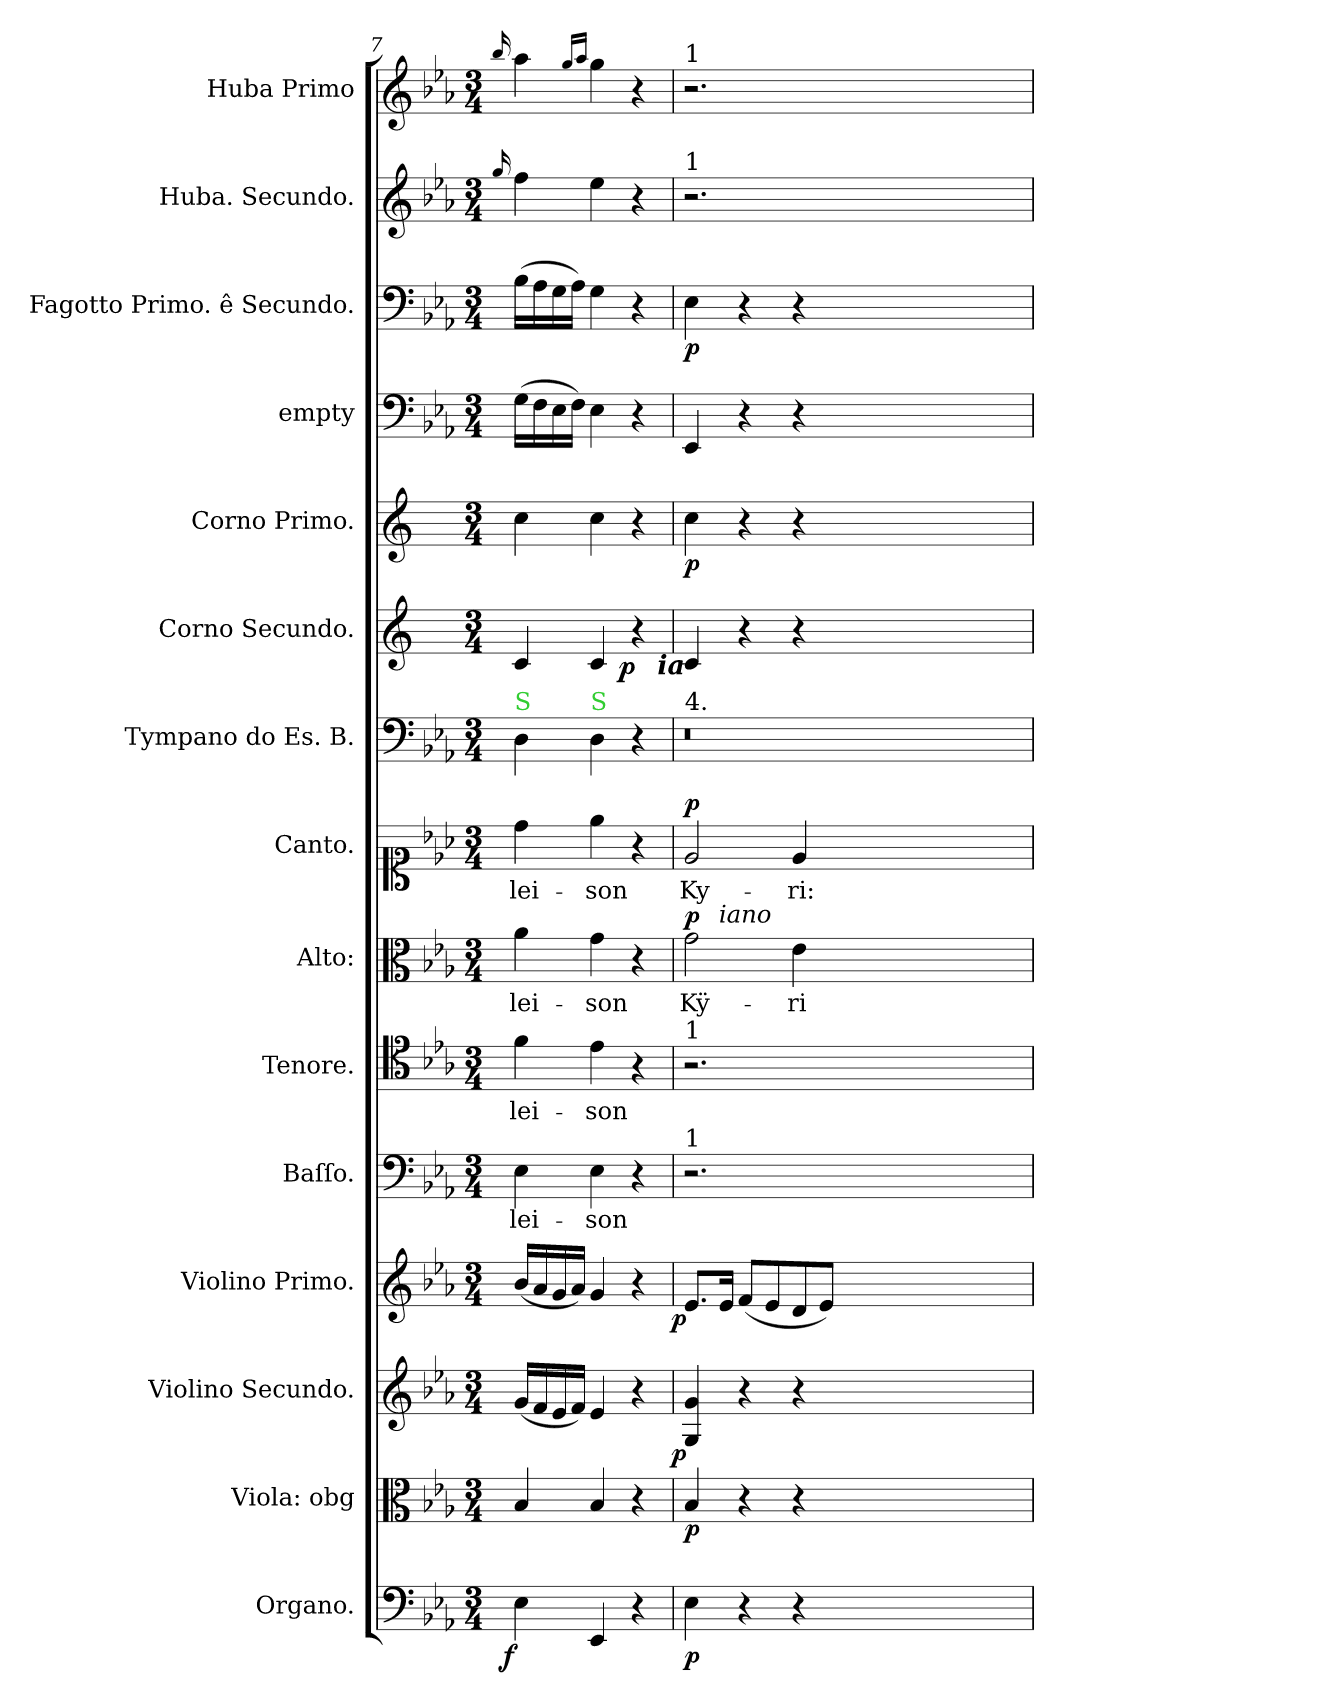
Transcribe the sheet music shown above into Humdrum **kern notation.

**kern	**dynam	**kern	**dynam	**kern	**dynam	**kern	**dynam	**kern	**text	**kern	**text	**kern	**text	**dynam	**kern	**text	**dynam	**kern	**kern	**dynam	**kern	**dynam	**kern	**kern	**dynam	**kern	**kern
*part15	*part15	*part14	*part14	*part13	*part13	*part12	*part12	*part11	*part11	*part10	*part10	*part9	*part9	*part9	*part8	*part8	*part8	*part7	*part6	*part6	*part5	*part5	*part4	*part3	*part3	*part2	*part1
*staff15	*staff15	*staff14	*staff14	*staff13	*staff13	*staff12	*staff12	*staff11	*staff11	*staff10	*staff10	*staff9	*staff9	*staff9	*staff8	*staff8	*staff8	*staff7	*staff6	*staff6	*staff5	*staff5	*staff4	*staff3	*staff3	*staff2	*staff1
*I"Organo.	*	*I"Viola: obg	*	*I"Violino Secundo.	*	*I"Violino Primo.	*	*I"Baſſo.	*	*I"Tenore.	*	*I"Alto:	*	*	*I"Canto.	*	*	*I"Tympano do Es. B.	*I"Corno Secundo.	*	*I"Corno Primo.	*	*I"empty	*I"Fagotto Primo. ê Secundo.	*	*I"Huba. Secundo.	*I"Huba Primo
*I'org	*	*I'vla	*	*	*	*I'vl I	*	*I'B	*	*I'T	*	*I'A	*	*	*I'C	*	*	*	*	*	*I'cor I	*	*	*	*	*	*
*clefF4	*	*clefC3	*	*clefG2	*	*clefG2	*	*clefF4	*	*clefC4	*	*clefC3	*	*	*clefC1	*	*	*clefF4	*clefG2	*	*clefG2	*	*clefF4	*clefF4	*	*clefG2	*clefG2
*	*	*	*	*	*	*	*	*	*	*	*	*	*	*	*	*	*	*	*ITrd5c9	*	*ITrd5c9	*	*	*	*	*	*
*k[b-e-a-]	*	*k[b-e-a-]	*	*k[b-e-a-]	*	*k[b-e-a-]	*	*k[b-e-a-]	*	*k[b-e-a-]	*	*k[b-e-a-]	*	*	*k[b-e-a-]	*	*	*k[b-e-a-]	*k[b-e-a-]	*	*k[b-e-a-]	*	*k[b-e-a-]	*k[b-e-a-]	*	*k[b-e-a-]	*k[b-e-a-]
*E-:	*	*E-:	*	*E-:	*	*E-:	*	*E-:	*	*E-:	*	*E-:	*	*	*E-:	*	*	*E-:	*E-:	*	*E-:	*	*E-:	*E-:	*	*E-:	*E-:
*M3/4	*	*M3/4	*	*M3/4	*	*M3/4	*	*M3/4	*	*M3/4	*	*M3/4	*	*	*M3/4	*	*	*M3/4	*M3/4	*	*M3/4	*	*M3/4	*M3/4	*	*M3/4	*M3/4
=7	=7	=7	=7	=7	=7	=7	=7	=7	=7	=7	=7	=7	=7	=7	=7	=7	=7	=7	=7	=7	=7	=7	=7	=7	=7	=7	=7
.	.	.	.	.	.	.	.	.	.	.	.	.	.	.	.	.	.	.	.	.	.	.	.	.	.	16qqgg/	16qqbb-/
!	!	!	!	!	!	!	!	!	!	!	!	!	!	!	!	!	!	!LO:TX:a:color=limegreen:t=S	!	!	!	!	!	!	!	!	!
!	!LO:DY:b:rj	!	!	!	!	!	!	!	!	!	!	!	!	!	!	!	!	!	!	!	!	!	!	!	!	!	!
4E-\	f	4B-/	.	(<16g/LL	.	(<16b-/LL	.	4E-\	-lei-	4f\	-lei-	4a-\	-lei-	.	4dd\	-lei-	.	4D\	4E-/	.	4e-\	.	(>16G\LL	(>16B-\LL	.	4ff\	4aa-\
.	.	.	.	16f/	.	16a-/	.	.	.	.	.	.	.	.	.	.	.	.	.	.	.	.	16F\	16A-\	.	.	.
.	.	.	.	16e-/	.	16g/	.	.	.	.	.	.	.	.	.	.	.	.	.	.	.	.	16E-\	16G\	.	.	.
.	.	.	.	16f/JJ)	.	16a-/JJ)	.	.	.	.	.	.	.	.	.	.	.	.	.	.	.	.	16F\JJ)	16A-\JJ)	.	.	.
.	.	.	.	.	.	.	.	.	.	.	.	.	.	.	.	.	.	.	.	.	.	.	.	.	.	.	16qqgg/LL
.	.	.	.	.	.	.	.	.	.	.	.	.	.	.	.	.	.	.	.	.	.	.	.	.	.	.	16qqaa-/JJ
!	!	!	!	!	!	!	!	!	!	!	!	!	!	!	!	!	!	!LO:TX:a:color=limegreen:t=S	!	!	!	!	!	!	!	!	!
4EE-/	.	4B-/	.	4e-/	.	4g/	.	4E-\	-son	4e-\	-son	4g\	-son	.	4ee-\	-son	.	4D\	4E-/	.	4e-\	.	4E-\	4G\	.	4ee-\	4gg\
4r	.	4r	.	4r	.	4r	.	4r	.	4r	.	4r	.	.	4r	.	.	4r	4r	.	4r	.	4r	4r	.	4r	4r
=8	=8	=8	=8	=8	=8	=8	=8	=8	=8	=8	=8	=8	=8	=8	=8	=8	=8	=8	=8	=8	=8	=8	=8	=8	=8	=8	=8
!	!	!	!	!	!	!	!	!	!	!	!	!	!	!	!	!	!	!	!	!	!	!	!	!	!	!	!LO:TX:a:t=1
!	!	!	!	!	!	!	!	!	!	!	!	!	!	!	!	!	!	!	!	!	!	!	!	!	!	!LO:TX:a:t=1	!
!	!	!	!	!	!	!	!	!	!	!	!	!	!	!	!	!	!	!LO:TX:a:t=4.	!	!	!	!	!	!	!	!	!
!	!	!	!	!	!	!	!	!	!	!LO:TX:a:t=1	!	!	!	!	!	!	!	!	!	!	!	!	!	!	!	!	!
!	!	!	!	!	!	!	!	!LO:TX:a:t=1	!	!	!	!	!	!	!	!	!	!	!	!	!	!	!	!	!	!	!
!	!	!	!	!	!LO:DY:b:rj	!	!LO:DY:b:rj	!	!	!	!	!	!	!LO:DY:b:t=%s iano	!	!	!LO:DY:a	!	!	!LO:DY:b:rj:t=%s ia	!	!	!	!	!	!	!
4E-\	p	4B-/	p	4G/ 4g/	p	8.e-/L	p	2.r	.	2.r	.	2g\	Kÿ-	p	2e-/	Ky-	p	0.r	4E-/	p	4e-\	p	4EE-/	4E-\	p	2.r	2.r
.	.	.	.	.	.	16e-/Jk	.	.	.	.	.	.	.	.	.	.	.	.	.	.	.	.	.	.	.	.	.
4r	.	4r	.	4r	.	(<8f/L	.	.	.	.	.	.	.	.	.	.	.	.	4r	.	4r	.	4r	4r	.	.	.
.	.	.	.	.	.	8e-/	.	.	.	.	.	.	.	.	.	.	.	.	.	.	.	.	.	.	.	.	.
4r	.	4r	.	4r	.	8d/	.	.	.	.	.	4e-\	-ri-	.	4e-/	-ri:-	.	.	4r	.	4r	.	4r	4r	.	.	.
.	.	.	.	.	.	8e-/J)	.	.	.	.	.	.	.	.	.	.	.	.	.	.	.	.	.	.	.	.	.
0ryy	.	0ryy	.	0ryy	.	0ryy	.	0ryy	.	0ryy	.	0ryy	.	.	0ryy	.	.	.	0ryy	.	0ryy	.	0ryy	0ryy	.	0ryy	0ryy
4ryy	.	4ryy	.	4ryy	.	4ryy	.	4ryy	.	4ryy	.	4ryy	.	.	4ryy	.	.	.	4ryy	.	4ryy	.	4ryy	4ryy	.	4ryy	4ryy
=	=	=	=	=	=	=	=	=	=	=	=	=	=	=	=	=	=	=	=	=	=	=	=	=	=	=	=
*-	*-	*-	*-	*-	*-	*-	*-	*-	*-	*-	*-	*-	*-	*-	*-	*-	*-	*-	*-	*-	*-	*-	*-	*-	*-	*-	*-
